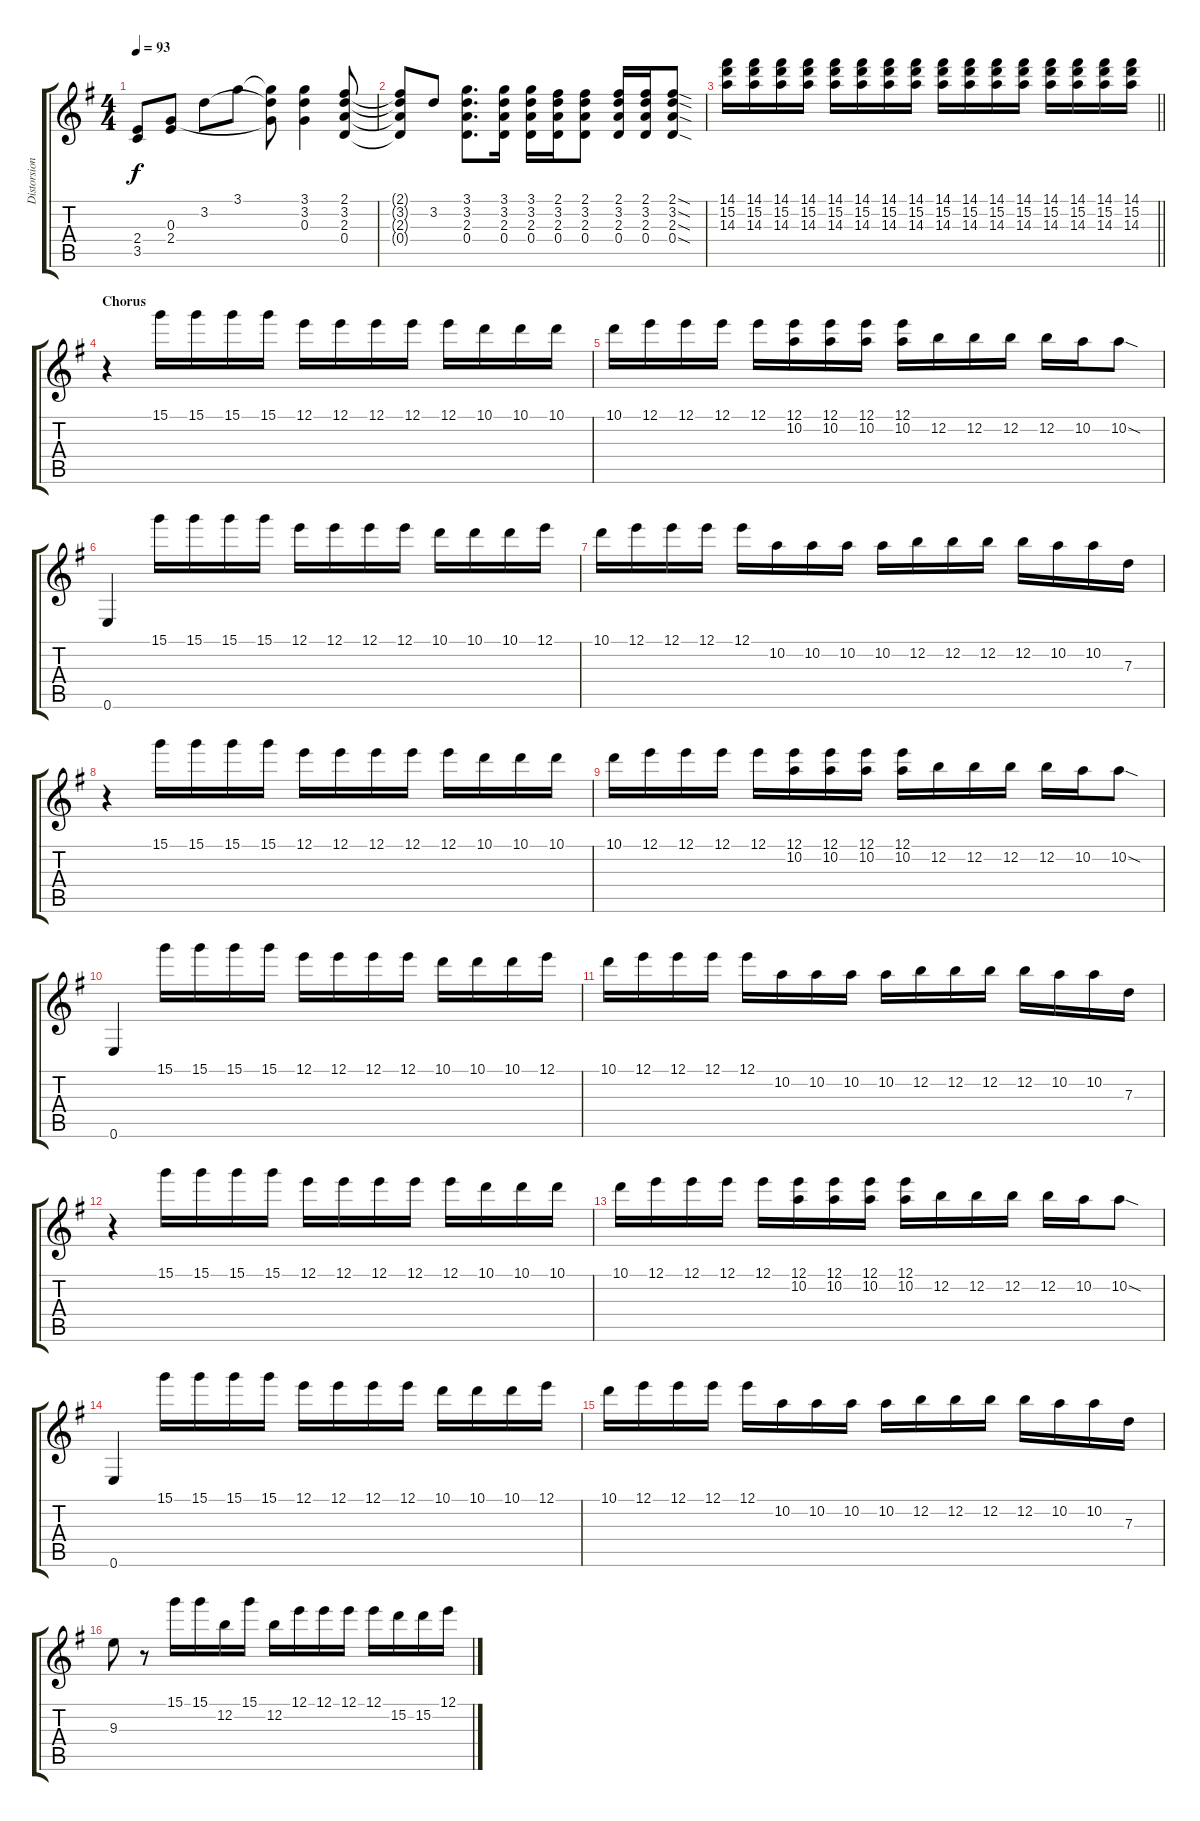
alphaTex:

\track ("Distorsion Guitar" "Distorsion") {instrument overdrivenguitar}
\staff {score tabs}
\tuning (E4 B3 G3 D3 A2 E2) {hide}
\ts (4 4)
\tempo 93
\clef g2
\ks g
(2.4{t} 3.5{t}).8{dy f} (0.3 2.4).8 3.2.8 3.1.8 (3.1{t} 3.2{t} 0.3{t}).8 (3.1 3.2 0.3).4 (2.1 3.2 2.3 0.4).8 |
(2.1{t} 3.2{t} 2.3{t} 0.4{t}).8 3.2.8 (3.1 3.2 2.3 0.4).8{d} (3.1 3.2 2.3 0.4).16 (3.1 3.2 2.3 0.4).16 (2.1 3.2 2.3 0.4).16 (2.1 3.2 2.3 0.4).8 (2.1 3.2 2.3 0.4).16 (2.1 3.2 2.3 0.4).16 (2.1{sod} 3.2{sod} 2.3{sod} 0.4{sod}).8 |
\barLineRight lightlight
(14.1 15.2 14.3).16 (14.1 15.2 14.3).16 (14.1 15.2 14.3).16 (14.1 15.2 14.3).16 (14.1 15.2 14.3).16 (14.1 15.2 14.3).16 (14.1 15.2 14.3).16 (14.1 15.2 14.3).16 (14.1 15.2 14.3).16 (14.1 15.2 14.3).16 (14.1 15.2 14.3).16 (14.1 15.2 14.3).16 (14.1 15.2 14.3).16 (14.1 15.2 14.3).16 (14.1 15.2 14.3).16 (14.1 15.2 14.3).16 |
\section ("" "Chorus")
r.4 15.1.16 15.1.16 15.1.16 15.1.16 12.1.16 12.1.16 12.1.16 12.1.16 12.1.16 10.1.16 10.1.16 10.1.16 |
10.1.16 12.1.16 12.1.16 12.1.16 12.1.16 (12.1 10.2).16 (12.1 10.2).16 (12.1 10.2).16 (12.1 10.2).16 12.2.16 12.2.16 12.2.16 12.2.16 10.2.16 10.2{sod}.8 |
0.6.4 15.1.16 15.1.16 15.1.16 15.1.16 12.1.16 12.1.16 12.1.16 12.1.16 10.1.16 10.1.16 10.1.16 12.1.16 |
10.1.16 12.1.16 12.1.16 12.1.16 12.1.16 10.2.16 10.2.16 10.2.16 10.2.16 12.2.16 12.2.16 12.2.16 12.2.16 10.2.16 10.2.16 7.3.16 |
r.4 15.1.16 15.1.16 15.1.16 15.1.16 12.1.16 12.1.16 12.1.16 12.1.16 12.1.16 10.1.16 10.1.16 10.1.16 |
10.1.16 12.1.16 12.1.16 12.1.16 12.1.16 (12.1 10.2).16 (12.1 10.2).16 (12.1 10.2).16 (12.1 10.2).16 12.2.16 12.2.16 12.2.16 12.2.16 10.2.16 10.2{sod}.8 |
0.6.4 15.1.16 15.1.16 15.1.16 15.1.16 12.1.16 12.1.16 12.1.16 12.1.16 10.1.16 10.1.16 10.1.16 12.1.16 |
10.1.16 12.1.16 12.1.16 12.1.16 12.1.16 10.2.16 10.2.16 10.2.16 10.2.16 12.2.16 12.2.16 12.2.16 12.2.16 10.2.16 10.2.16 7.3.16 |
r.4 15.1.16 15.1.16 15.1.16 15.1.16 12.1.16 12.1.16 12.1.16 12.1.16 12.1.16 10.1.16 10.1.16 10.1.16 |
10.1.16 12.1.16 12.1.16 12.1.16 12.1.16 (12.1 10.2).16 (12.1 10.2).16 (12.1 10.2).16 (12.1 10.2).16 12.2.16 12.2.16 12.2.16 12.2.16 10.2.16 10.2{sod}.8 |
0.6.4 15.1.16 15.1.16 15.1.16 15.1.16 12.1.16 12.1.16 12.1.16 12.1.16 10.1.16 10.1.16 10.1.16 12.1.16 |
10.1.16 12.1.16 12.1.16 12.1.16 12.1.16 10.2.16 10.2.16 10.2.16 10.2.16 12.2.16 12.2.16 12.2.16 12.2.16 10.2.16 10.2.16 7.3.16 |
9.3.8 r.8 15.1.16 15.1.16 12.2.16 15.1.16 12.2.16 12.1.16 12.1.16 12.1.16 12.1.16 15.2.16 15.2.16 12.1.16
